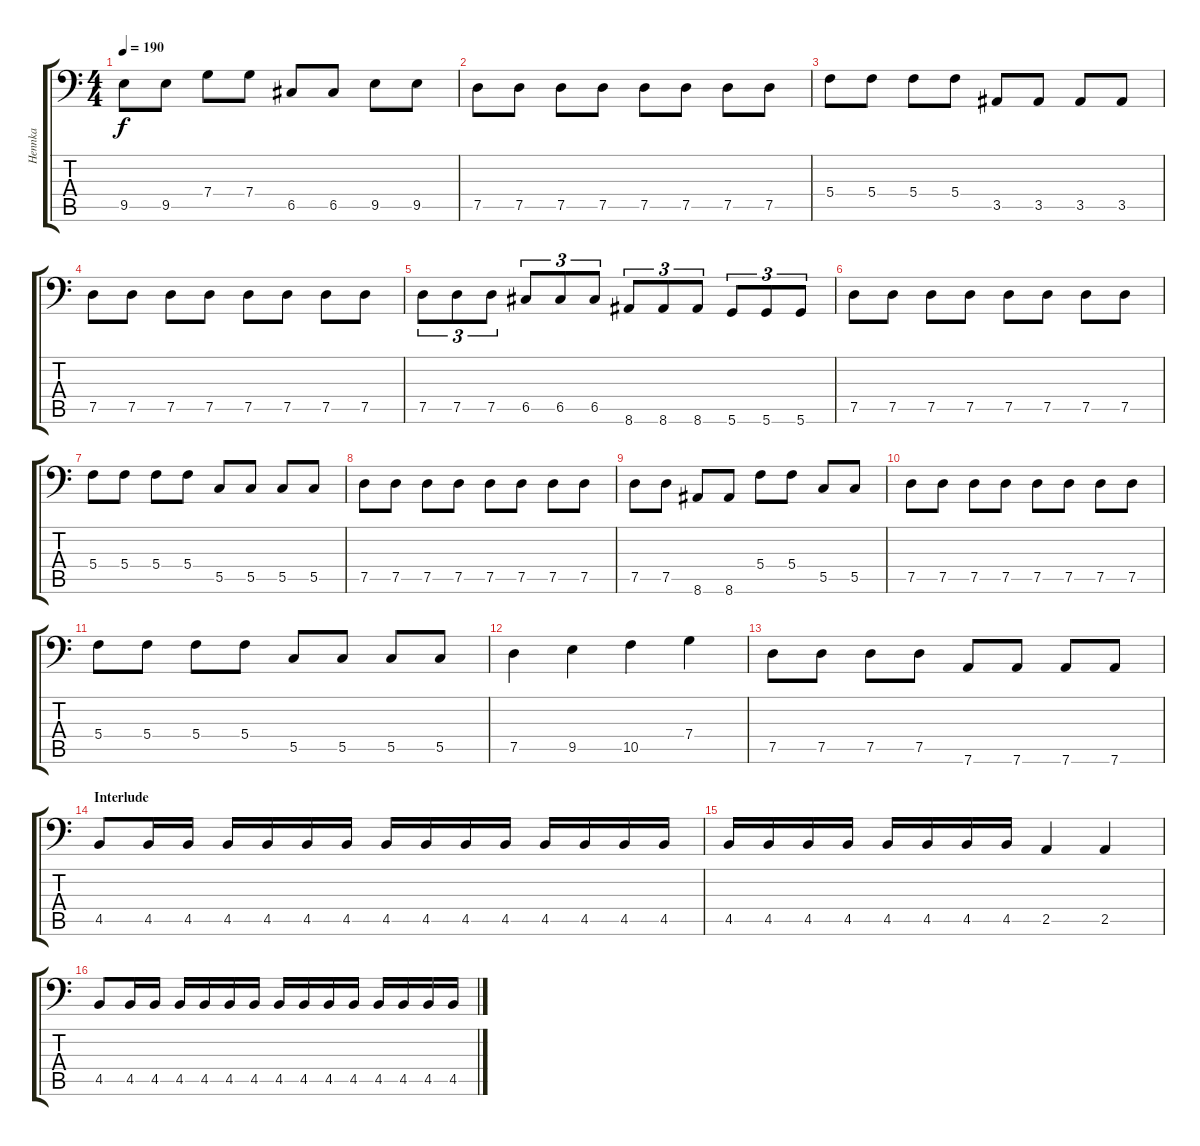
\track ("Hennka" "Hennka") {instrument electricbassfinger}
\staff {score tabs}
\tuning (D3 A2 F2 C2 G1 D1) {hide}
\ts (4 4)
\tempo 190
\clef f4
\ks c
9.5.8{dy f} 9.5.8 7.4.8 7.4.8 6.5.8 6.5.8 9.5.8 9.5.8 |
7.5.8 7.5.8 7.5.8 7.5.8 7.5.8 7.5.8 7.5.8 7.5.8 |
5.4.8 5.4.8 5.4.8 5.4.8 3.5.8 3.5.8 3.5.8 3.5.8 |
7.5.8 7.5.8 7.5.8 7.5.8 7.5.8 7.5.8 7.5.8 7.5.8 |
7.5.8{tu (3 2)} 7.5.8{tu (3 2)} 7.5.8{tu (3 2)} 6.5.8{tu (3 2)} 6.5.8{tu (3 2)} 6.5.8{tu (3 2)} 8.6.8{tu (3 2)} 8.6.8{tu (3 2)} 8.6.8{tu (3 2)} 5.6.8{tu (3 2)} 5.6.8{tu (3 2)} 5.6.8{tu (3 2)} |
7.5.8 7.5.8 7.5.8 7.5.8 7.5.8 7.5.8 7.5.8 7.5.8 |
5.4.8 5.4.8 5.4.8 5.4.8 5.5.8 5.5.8 5.5.8 5.5.8 |
7.5.8 7.5.8 7.5.8 7.5.8 7.5.8 7.5.8 7.5.8 7.5.8 |
7.5.8 7.5.8 8.6.8 8.6.8 5.4.8 5.4.8 5.5.8 5.5.8 |
7.5.8 7.5.8 7.5.8 7.5.8 7.5.8 7.5.8 7.5.8 7.5.8 |
5.4.8 5.4.8 5.4.8 5.4.8 5.5.8 5.5.8 5.5.8 5.5.8 |
7.5.4 9.5.4 10.5.4 7.4.4 |
7.5.8 7.5.8 7.5.8 7.5.8 7.6.8 7.6.8 7.6.8 7.6.8 |
\section ("" "Interlude")
4.5.8 4.5.16 4.5.16 4.5.16 4.5.16 4.5.16 4.5.16 4.5.16 4.5.16 4.5.16 4.5.16 4.5.16 4.5.16 4.5.16 4.5.16 |
4.5.16 4.5.16 4.5.16 4.5.16 4.5.16 4.5.16 4.5.16 4.5.16 2.5.4 2.5.4 |
4.5.8 4.5.16 4.5.16 4.5.16 4.5.16 4.5.16 4.5.16 4.5.16 4.5.16 4.5.16 4.5.16 4.5.16 4.5.16 4.5.16 4.5.16
